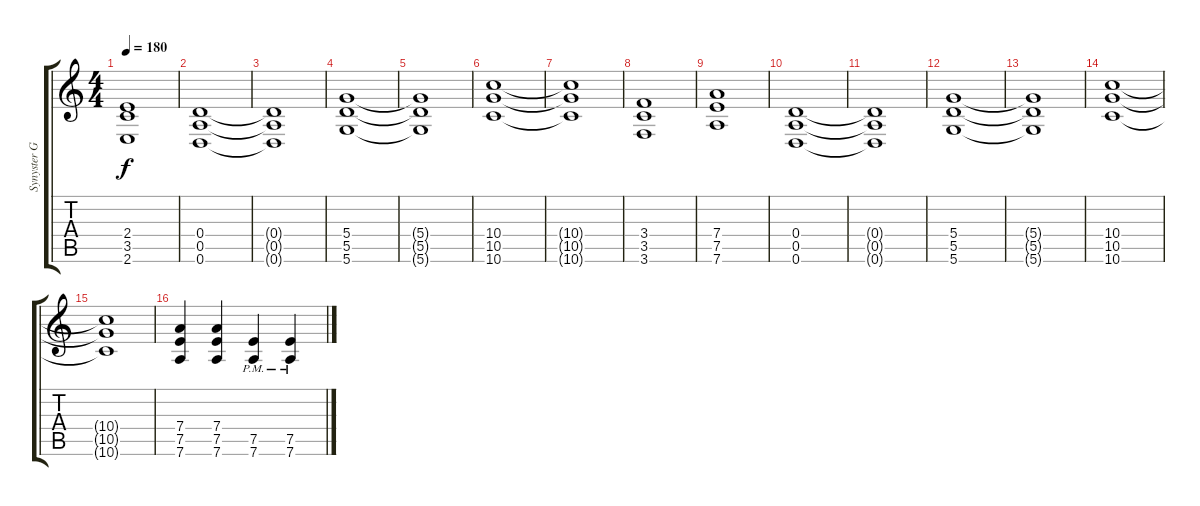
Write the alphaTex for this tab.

\track ("Synyster Gates" "Synyster G") {instrument distortionguitar}
\staff {score tabs}
\tuning (E4 B3 G3 D3 A2 D2) {hide}
\ts (4 4)
\tempo 180
\clef g2
\ks c
(2.4 3.5 2.6).1{dy f} |
(0.4 0.5 0.6).1 |
(0.4{t} 0.5{t} 0.6{t}).1 |
(5.4 5.5 5.6).1 |
(5.4{t} 5.5{t} 5.6{t}).1 |
(10.4 10.5 10.6).1 |
(10.4{t} 10.5{t} 10.6{t}).1 |
(3.4 3.5 3.6).1 |
(7.4 7.5 7.6).1 |
(0.4 0.5 0.6).1 |
(0.4{t} 0.5{t} 0.6{t}).1 |
(5.4 5.5 5.6).1 |
(5.4{t} 5.5{t} 5.6{t}).1 |
(10.4 10.5 10.6).1 |
(10.4{t} 10.5{t} 10.6{t}).1 |
(7.4 7.5 7.6).4 (7.4 7.5 7.6).4 (7.5{pm} 7.6{pm}).4 (7.5{pm} 7.6{pm}).4
